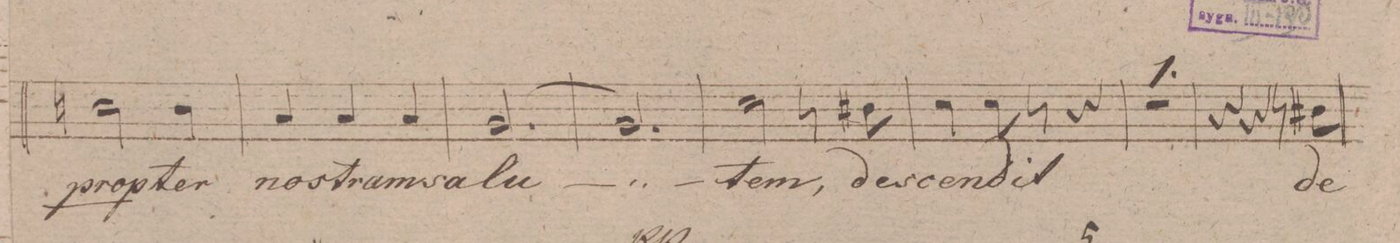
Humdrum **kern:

**kern	**text	**dynam
*I"Baſso.	*	*
*clefF4	*	*
*k[f#]	*	*
*M3/4	*	*
2Dn\	prop-	.
*4\right	*	*
4D\	-ter	.
=79	=79	=79
4C/	no-	.
4C/	-stram	.
4C/	sa-	.
=80	=80	=80
[2.BB/	-lu-	.
=81	=81	=81
2.BB/]	.	.
=82	=82	=82
2E\	-tem,	.
8r	.	.
*8\right	*	*
8D#X\	.	.
=83	=83	=83
4E\	.	.
8E\	.	.
8r	.	.
4r	.	.
=84	=84	=84
2.r	.	.
=85	=85	=85
4r	.	.
4r	.	.
8r	.	.
8D#X\	de-	.
=86	=86	=86
*-	*-	*-
